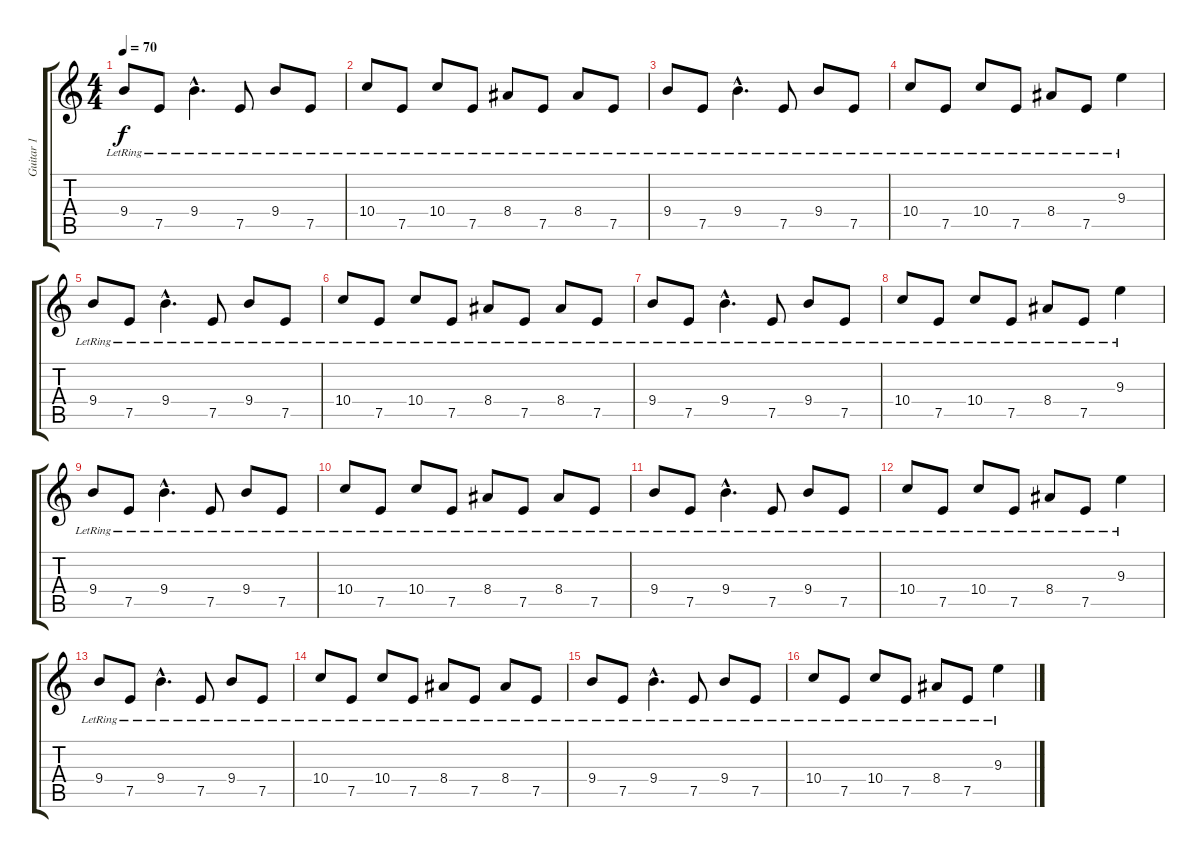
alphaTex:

\track ("Guitar 1" "Guitar 1") {instrument acousticguitarsteel}
\staff {score tabs}
\tuning (E4 B3 G3 D3 A2 E2) {hide}
\ts (4 4)
\tempo 70
\clef g2
\ks c
9.4{lr}.8{dy f} 7.5{lr}.8 9.4{hac lr}.4{d} 7.5{lr}.8 9.4{lr}.8 7.5{lr}.8 |
10.4{lr}.8 7.5{lr}.8 10.4{lr}.8 7.5{lr}.8 8.4{lr}.8 7.5{lr}.8 8.4{lr}.8 7.5{lr}.8 |
9.4{lr}.8 7.5{lr}.8 9.4{hac lr}.4{d} 7.5{lr}.8 9.4{lr}.8 7.5{lr}.8 |
10.4{lr}.8 7.5{lr}.8 10.4{lr}.8 7.5{lr}.8 8.4{lr}.8 7.5{lr}.8 9.3{lr}.4 |
9.4{lr}.8 7.5{lr}.8 9.4{hac lr}.4{d} 7.5{lr}.8 9.4{lr}.8 7.5{lr}.8 |
10.4{lr}.8 7.5{lr}.8 10.4{lr}.8 7.5{lr}.8 8.4{lr}.8 7.5{lr}.8 8.4{lr}.8 7.5{lr}.8 |
9.4{lr}.8 7.5{lr}.8 9.4{hac lr}.4{d} 7.5{lr}.8 9.4{lr}.8 7.5{lr}.8 |
10.4{lr}.8 7.5{lr}.8 10.4{lr}.8 7.5{lr}.8 8.4{lr}.8 7.5{lr}.8 9.3{lr}.4 |
9.4{lr}.8 7.5{lr}.8 9.4{hac lr}.4{d} 7.5{lr}.8 9.4{lr}.8 7.5{lr}.8 |
10.4{lr}.8 7.5{lr}.8 10.4{lr}.8 7.5{lr}.8 8.4{lr}.8 7.5{lr}.8 8.4{lr}.8 7.5{lr}.8 |
9.4{lr}.8 7.5{lr}.8 9.4{hac lr}.4{d} 7.5{lr}.8 9.4{lr}.8 7.5{lr}.8 |
10.4{lr}.8 7.5{lr}.8 10.4{lr}.8 7.5{lr}.8 8.4{lr}.8 7.5{lr}.8 9.3{lr}.4 |
9.4{lr}.8 7.5{lr}.8 9.4{hac lr}.4{d} 7.5{lr}.8 9.4{lr}.8 7.5{lr}.8 |
10.4{lr}.8 7.5{lr}.8 10.4{lr}.8 7.5{lr}.8 8.4{lr}.8 7.5{lr}.8 8.4{lr}.8 7.5{lr}.8 |
9.4{lr}.8 7.5{lr}.8 9.4{hac lr}.4{d} 7.5{lr}.8 9.4{lr}.8 7.5{lr}.8 |
10.4{lr}.8 7.5{lr}.8 10.4{lr}.8 7.5{lr}.8 8.4{lr}.8 7.5{lr}.8 9.3{lr}.4
